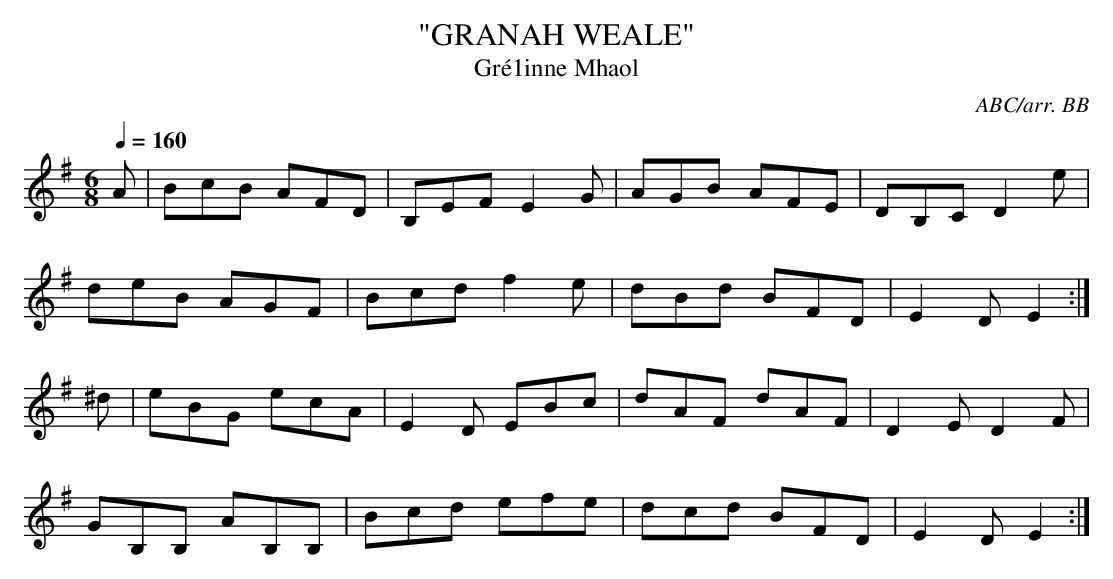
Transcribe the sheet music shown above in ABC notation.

X:1
T:"GRANAH WEALE"
T:Gr\'e1inne Mhaol
C:ABC/arr. BB
Q:1/4=160
L:1/8
M:6/8
K:Em % source key = Gm
A|BcB AFD|B,EF E2G|AGB AFE|DB,C D2e|
deB AGF|Bcd f2e|dBd BFD|E2D E2:|
^d|eBG ecA|E2D EBc|dAF dAF|D2E D2F|
GB,B, AB,B,|Bcd efe|dcd BFD|E2D E2:|
